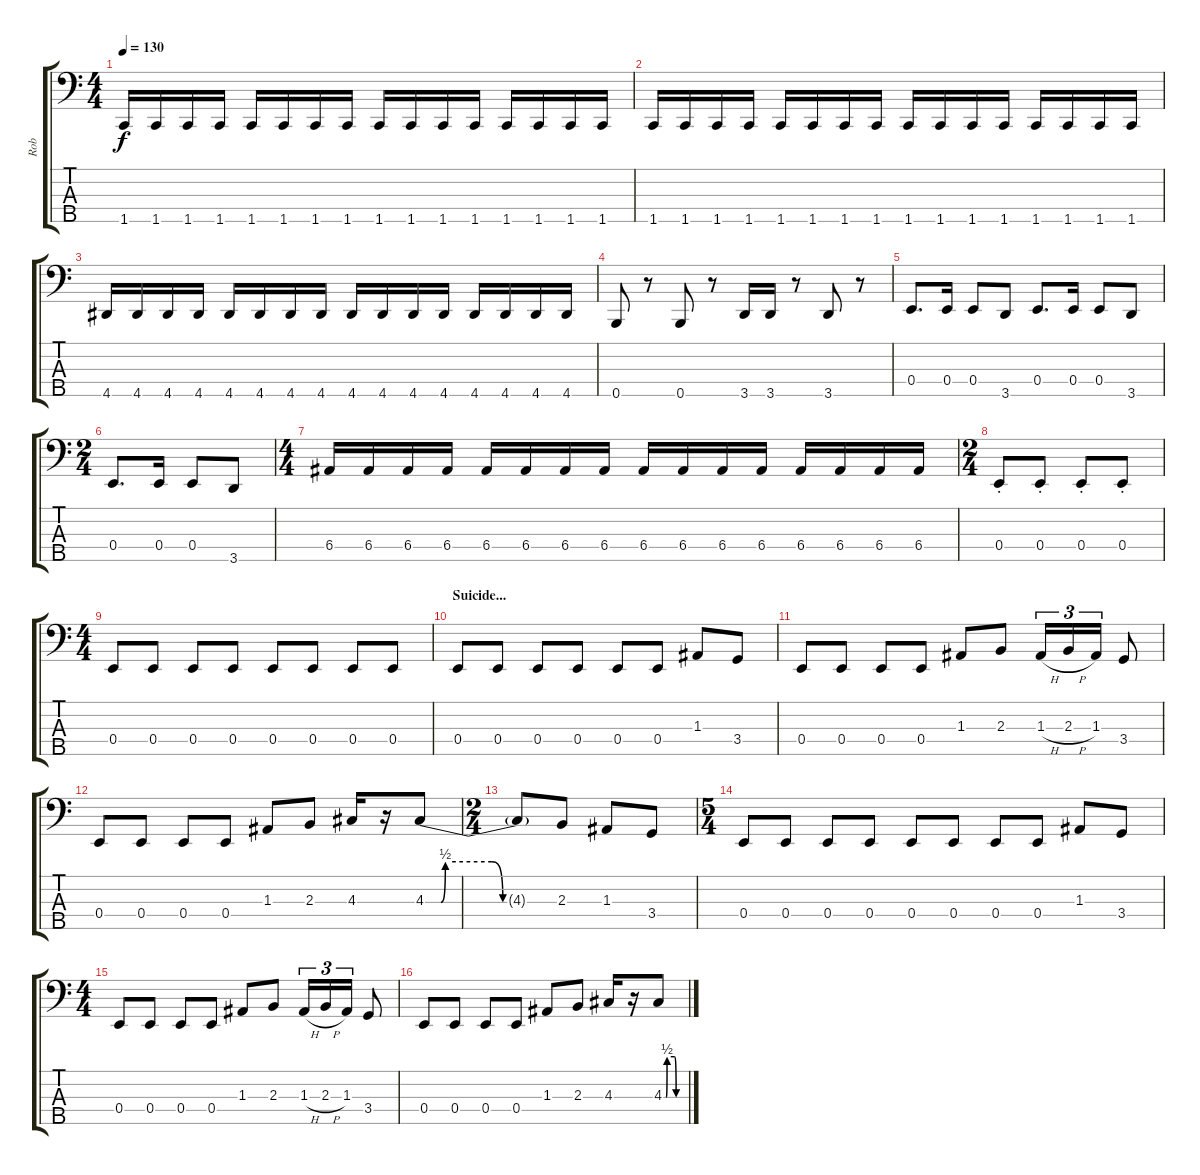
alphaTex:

\track ("Rob" "Rob") {instrument electricbassfinger}
\staff {score tabs}
\tuning (G2 D2 A1 E1 B0) {hide}
\ts (4 4)
\section ("" "")
\tempo 130
\clef f4
\ks c
1.5.16{dy f} 1.5.16 1.5.16 1.5.16 1.5.16 1.5.16 1.5.16 1.5.16 1.5.16 1.5.16 1.5.16 1.5.16 1.5.16 1.5.16 1.5.16 1.5.16 |
1.5.16 1.5.16 1.5.16 1.5.16 1.5.16 1.5.16 1.5.16 1.5.16 1.5.16 1.5.16 1.5.16 1.5.16 1.5.16 1.5.16 1.5.16 1.5.16 |
4.5.16 4.5.16 4.5.16 4.5.16 4.5.16 4.5.16 4.5.16 4.5.16 4.5.16 4.5.16 4.5.16 4.5.16 4.5.16 4.5.16 4.5.16 4.5.16 |
0.5.8 r.8 0.5.8 r.8 3.5.16 3.5.16 r.8 3.5.8 r.8 |
0.4.8{d} 0.4.16 0.4.8 3.5.8 0.4.8{d} 0.4.16 0.4.8 3.5.8 |
\ts (2 4)
0.4.8{d} 0.4.16 0.4.8 3.5.8 |
\ts (4 4)
6.4.16 6.4.16 6.4.16 6.4.16 6.4.16 6.4.16 6.4.16 6.4.16 6.4.16 6.4.16 6.4.16 6.4.16 6.4.16 6.4.16 6.4.16 6.4.16 |
\ts (2 4)
0.4{st}.8 0.4{st}.8 0.4{st}.8 0.4{st}.8 |
\ts (4 4)
0.4.8 0.4.8 0.4.8 0.4.8 0.4.8 0.4.8 0.4.8 0.4.8 |
\section ("" "Suicide...")
0.4.8 0.4.8 0.4.8 0.4.8 0.4.8 0.4.8 1.3.8 3.4.8 |
0.4.8 0.4.8 0.4.8 0.4.8 1.3.8 2.3.8 1.3{h}.16{tu (3 2)} 2.3{h}.16{tu (3 2)} 1.3.16{tu (3 2)} 3.4.8 |
0.4.8 0.4.8 0.4.8 0.4.8 1.3.8 2.3.8 4.3.16 r.16 4.3{be (custom 0 0 7 0 9 2 30 2 35 0 45 0 60 0)}.8 |
\ts (2 4)
4.3{t}.8 2.3.8 1.3.8 3.4.8 |
\ts (5 4)
0.4.8 0.4.8 0.4.8 0.4.8 0.4.8 0.4.8 0.4.8 0.4.8 1.3.8 3.4.8 |
\ts (4 4)
0.4.8 0.4.8 0.4.8 0.4.8 1.3.8 2.3.8 1.3{h}.16{tu (3 2)} 2.3{h}.16{tu (3 2)} 1.3.16{tu (3 2)} 3.4.8 |
0.4.8 0.4.8 0.4.8 0.4.8 1.3.8 2.3.8 4.3.16 r.16 4.3{be (custom 0 0 7 0 9 2 30 2 35 0 45 0 60 0)}.8
